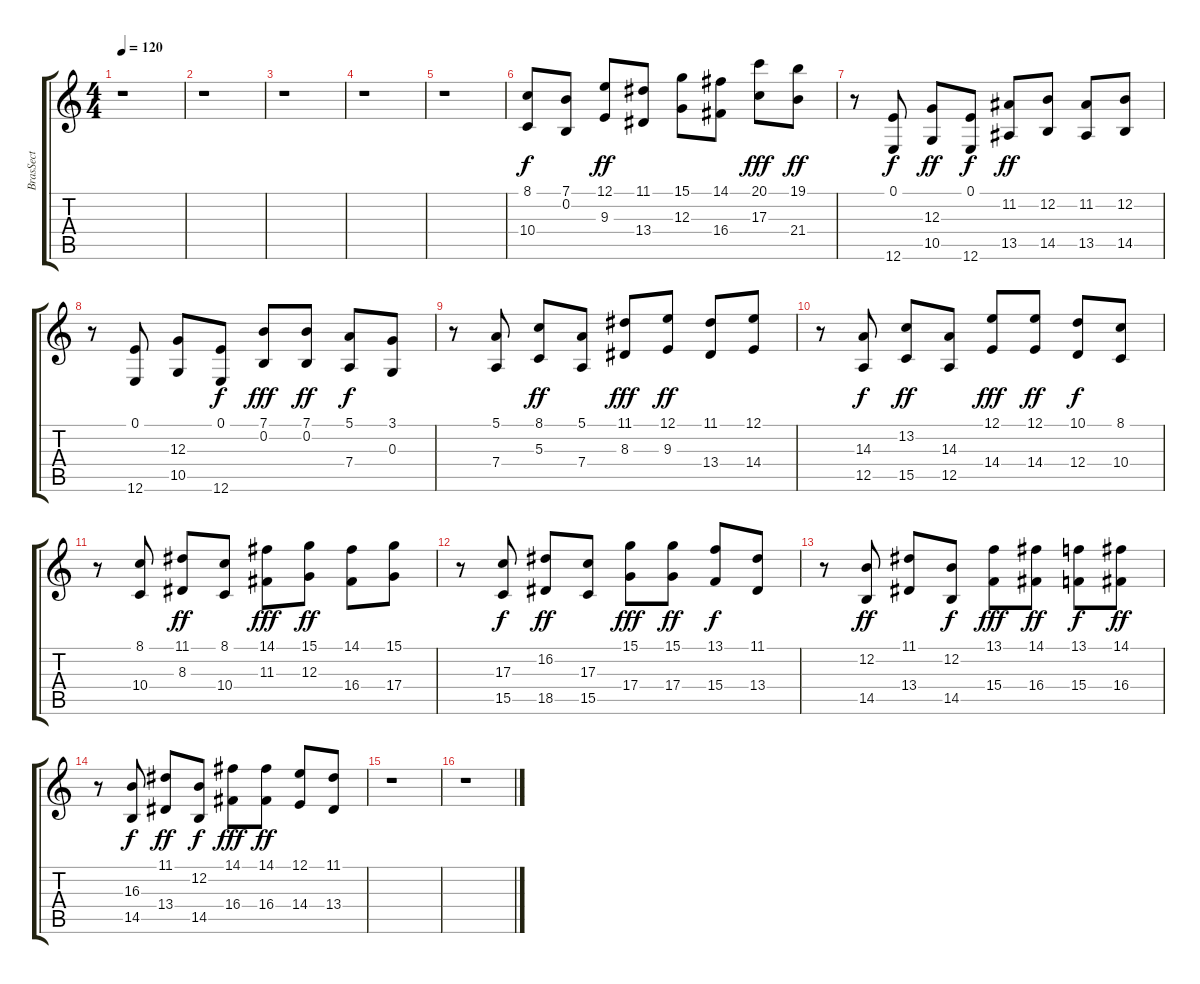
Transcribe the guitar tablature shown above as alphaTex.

\track ("BrasSect" "BrasSect") {instrument brasssection}
\staff {score tabs}
\tuning (E4 B3 G3 D3 A2 E2) {hide}
\ts (4 4)
\tempo 120
\clef g2
\ks c
r.1{dy ff} |
r.1 |
r.1 |
r.1 |
r.1 |
(8.1 10.4).8{dy f} (7.1 0.2).8 (12.1 9.3).8{dy ff} (11.1 13.4).8 (15.1 12.3).8 (14.1 16.4).8 (20.1 17.3).8{dy fff} (19.1 21.4).8{dy ff} |
r.8 (0.1 12.6).8{dy f} (12.3 10.5).8{dy ff} (0.1 12.6).8{dy f} (11.2 13.5).8{dy ff} (12.2 14.5).8 (11.2 13.5).8 (12.2 14.5).8 |
r.8 (0.1 12.6).8 (12.3 10.5).8 (0.1 12.6).8{dy f} (7.1 0.2).8{dy fff} (7.1 0.2).8{dy ff} (5.1 7.4).8{dy f} (3.1 0.3).8 |
r.8 (5.1 7.4).8 (8.1 5.3).8{dy ff} (5.1 7.4).8 (11.1 8.3).8{dy fff} (12.1 9.3).8{dy ff} (11.1 13.4).8 (12.1 14.4).8 |
r.8 (14.3 12.5).8{dy f} (13.2 15.5).8{dy ff} (14.3 12.5).8 (12.1 14.4).8{dy fff} (12.1 14.4).8{dy ff} (10.1 12.4).8{dy f} (8.1 10.4).8 |
r.8 (8.1 10.4).8 (11.1 8.3).8{dy ff} (8.1 10.4).8 (14.1 11.3).8{dy fff} (15.1 12.3).8{dy ff} (14.1 16.4).8 (15.1 17.4).8 |
r.8 (17.3 15.5).8{dy f} (16.2 18.5).8{dy ff} (17.3 15.5).8 (15.1 17.4).8{dy fff} (15.1 17.4).8{dy ff} (13.1 15.4).8{dy f} (11.1 13.4).8 |
r.8 (12.2 14.5).8{dy ff} (11.1 13.4).8 (12.2 14.5).8{dy f} (13.1 15.4).8{dy fff} (14.1 16.4).8{dy ff} (13.1 15.4).8{dy f} (14.1 16.4).8{dy ff} |
r.8 (16.3 14.5).8{dy f} (11.1 13.4).8{dy ff} (12.2 14.5).8{dy f} (14.1 16.4).8{dy fff} (14.1 16.4).8{dy ff} (12.1 14.4).8 (11.1 13.4).8 |
r.1 |
r.1
